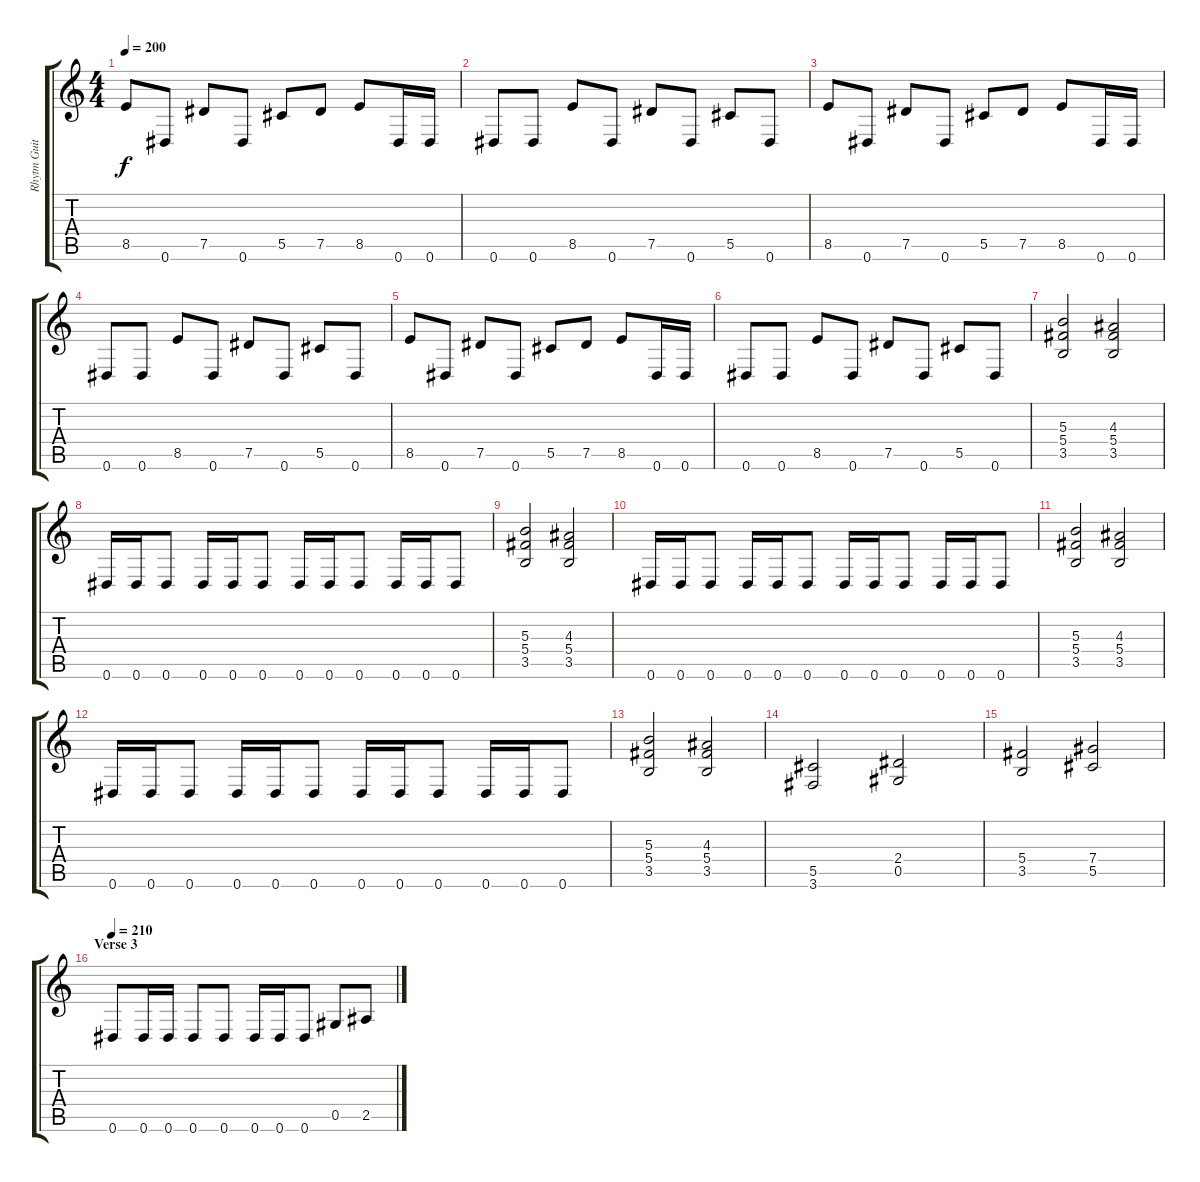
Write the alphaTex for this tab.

\track ("Rhytm Guitar" "Rhytm Guit") {instrument distortionguitar}
\staff {score tabs}
\tuning (Eb4 Bb3 Gb3 Db3 Ab2 Eb2) {hide}
\ts (4 4)
\tempo 200
\clef g2
\ks c
8.5.8{dy f} 0.6.8 7.5.8 0.6.8 5.5.8 7.5.8 8.5.8 0.6.16 0.6.16 |
0.6.8 0.6.8 8.5.8 0.6.8 7.5.8 0.6.8 5.5.8 0.6.8 |
8.5.8 0.6.8 7.5.8 0.6.8 5.5.8 7.5.8 8.5.8 0.6.16 0.6.16 |
0.6.8 0.6.8 8.5.8 0.6.8 7.5.8 0.6.8 5.5.8 0.6.8 |
8.5.8 0.6.8 7.5.8 0.6.8 5.5.8 7.5.8 8.5.8 0.6.16 0.6.16 |
0.6.8 0.6.8 8.5.8 0.6.8 7.5.8 0.6.8 5.5.8 0.6.8 |
(5.3 5.4 3.5).2 (4.3 5.4 3.5).2 |
0.6.16 0.6.16 0.6.8 0.6.16 0.6.16 0.6.8 0.6.16 0.6.16 0.6.8 0.6.16 0.6.16 0.6.8 |
(5.3 5.4 3.5).2 (4.3 5.4 3.5).2 |
0.6.16 0.6.16 0.6.8 0.6.16 0.6.16 0.6.8 0.6.16 0.6.16 0.6.8 0.6.16 0.6.16 0.6.8 |
(5.3 5.4 3.5).2 (4.3 5.4 3.5).2 |
0.6.16 0.6.16 0.6.8 0.6.16 0.6.16 0.6.8 0.6.16 0.6.16 0.6.8 0.6.16 0.6.16 0.6.8 |
(5.3 5.4 3.5).2 (4.3 5.4 3.5).2 |
(5.5 3.6).2 (2.4 0.5).2 |
(5.4 3.5).2 (7.4 5.5).2 |
\section ("" "Verse 3")
\tempo 210
0.6.8 0.6.16 0.6.16 0.6.8 0.6.8 0.6.16 0.6.16 0.6.8 0.5.8 2.5.8
